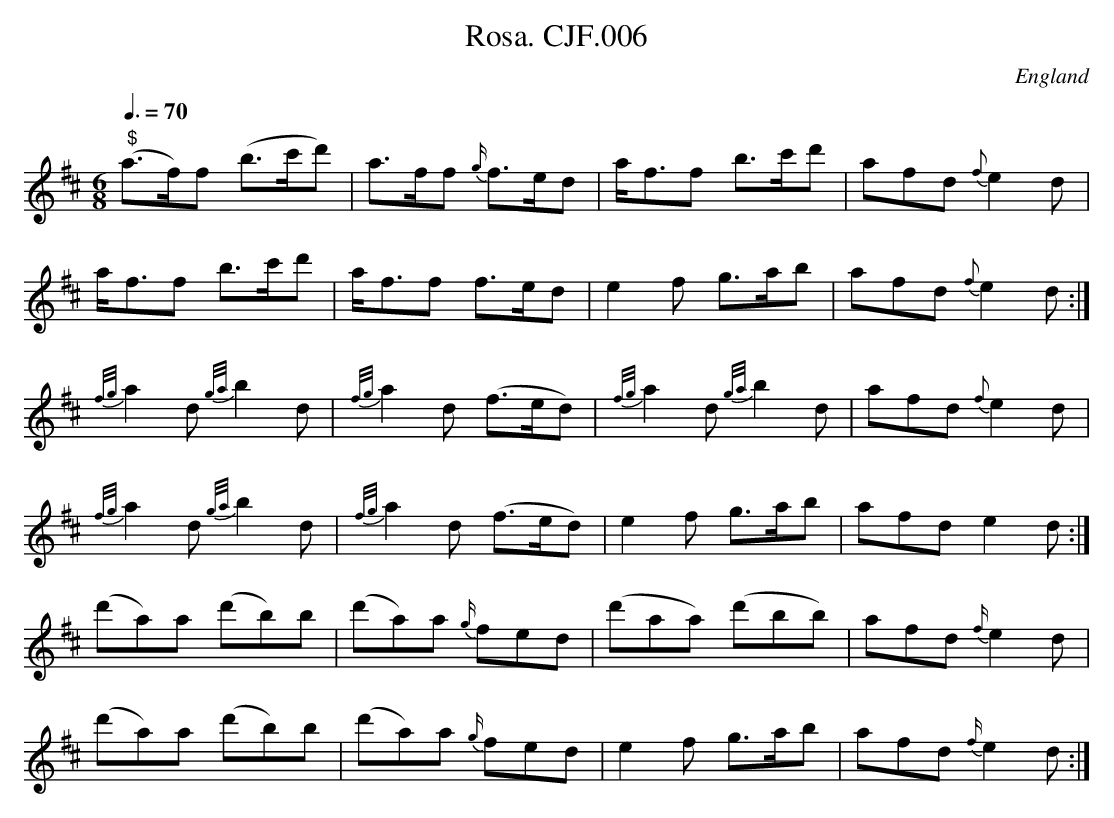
X:1
T:Rosa. CJF.006
O:England
M:6/8
L:1/8
Q:3/8=70
K:D major
" $"(a>f)f (b>c'd')|\
a>ff {g/}f>ed|a<ff b>c'd'|afd {f}e2d|!
a<ff b>c'd'|a<ff f>ed|e2f g>ab|afd {f}e2d:|!
{f/g/}a2d{g/a/}b2d|{f/g/}a2d (f>ed)|{f/g/}a2d{g/a/}b2d|afd {f}e2d|!
{f/g/}a2d{g/a/}b2d|{f/g/}a2d (f>ed)|e2f g>ab|afd e2d:|!
(d'a)a (d'b)b|(d'a)a {g/}fed|(d'aa) (d'bb)|afd {f/}e2d|!
(d'a)a (d'b)b|(d'a)a {g/}fed|e2f g>ab|afd {f/}e2d:|
